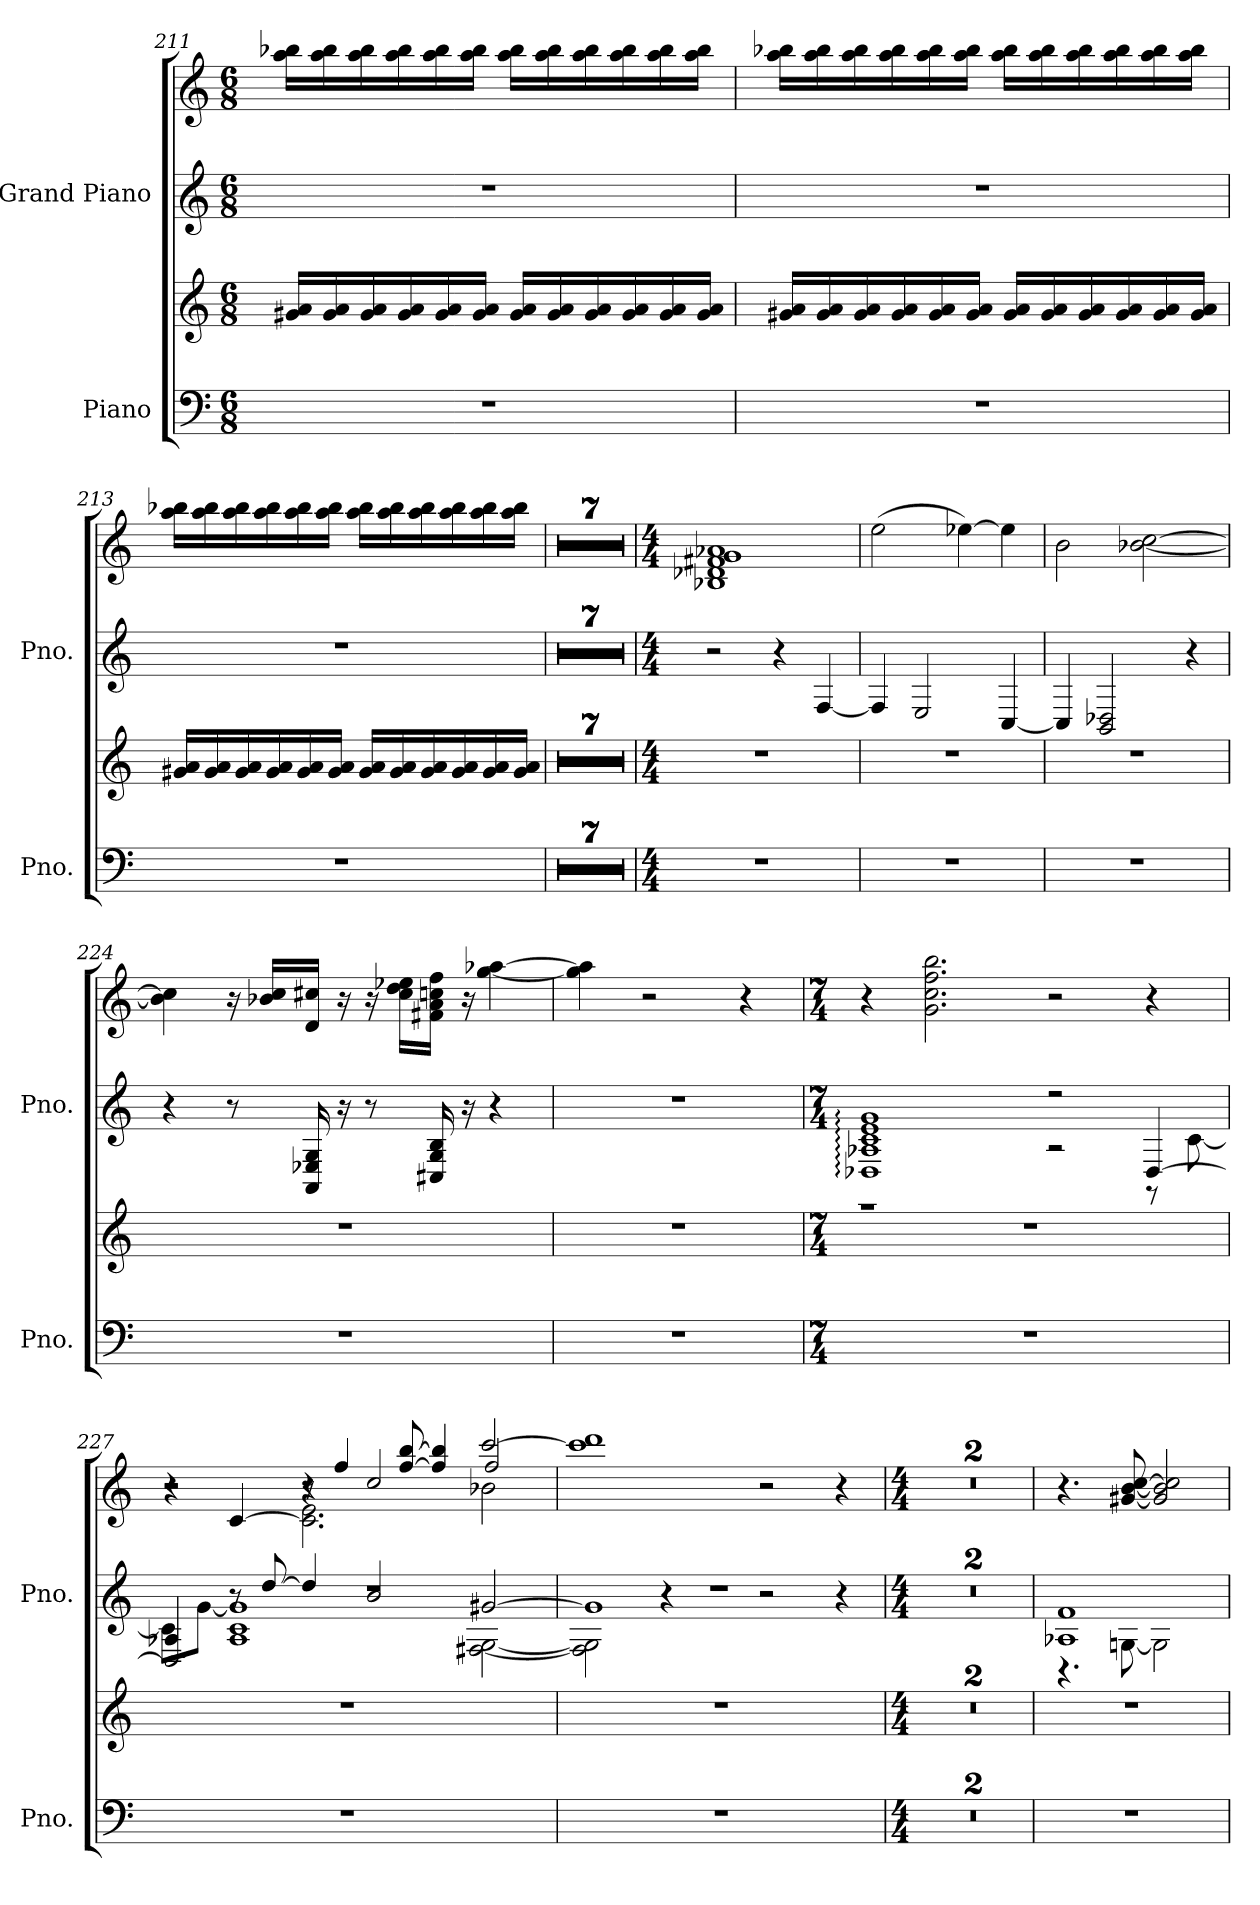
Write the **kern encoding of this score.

**kern	**kern	**kern	**kern
*part2	*part2	*part1	*part1
*staff4	*staff3	*staff2	*staff1
*I"Piano	*	*I"Grand Piano	*
*I'Pno.	*	*I'Pno.	*
!!LO:PB:g=z
*clefF4	*clefG2	*clefG2	*clefG2
*k[]	*k[]	*k[]	*k[]
*M6/8	*M6/8	*M6/8	*M6/8
=211	=211	=211	=211
2.r	16g#X/ 16a/LL	2.r	16aa\ 16bb-X\LL
.	16g#/ 16a/	.	16aa\ 16bb-\
.	16g#/ 16a/	.	16aa\ 16bb-\
.	16g#/ 16a/	.	16aa\ 16bb-\
.	16g#/ 16a/	.	16aa\ 16bb-\
.	16g#/ 16a/JJ	.	16aa\ 16bb-\JJ
.	16g#/ 16a/LL	.	16aa\ 16bb-\LL
.	16g#/ 16a/	.	16aa\ 16bb-\
.	16g#/ 16a/	.	16aa\ 16bb-\
.	16g#/ 16a/	.	16aa\ 16bb-\
.	16g#/ 16a/	.	16aa\ 16bb-\
.	16g#/ 16a/JJ	.	16aa\ 16bb-\JJ
!!LO:LB:g=z
=212	=212	=212	=212
2.r	16g#X/ 16a/LL	2.r	16aa\ 16bb-X\LL
.	16g#/ 16a/	.	16aa\ 16bb-\
.	16g#/ 16a/	.	16aa\ 16bb-\
.	16g#/ 16a/	.	16aa\ 16bb-\
.	16g#/ 16a/	.	16aa\ 16bb-\
.	16g#/ 16a/JJ	.	16aa\ 16bb-\JJ
.	16g#/ 16a/LL	.	16aa\ 16bb-\LL
.	16g#/ 16a/	.	16aa\ 16bb-\
.	16g#/ 16a/	.	16aa\ 16bb-\
.	16g#/ 16a/	.	16aa\ 16bb-\
.	16g#/ 16a/	.	16aa\ 16bb-\
.	16g#/ 16a/JJ	.	16aa\ 16bb-\JJ
!!LO:LB:g=z
=213	=213	=213	=213
2.r	16g#X/ 16a/LL	2.r	16aa\ 16bb-X\LL
.	16g#/ 16a/	.	16aa\ 16bb-\
.	16g#/ 16a/	.	16aa\ 16bb-\
.	16g#/ 16a/	.	16aa\ 16bb-\
.	16g#/ 16a/	.	16aa\ 16bb-\
.	16g#/ 16a/JJ	.	16aa\ 16bb-\JJ
.	16g#/ 16a/LL	.	16aa\ 16bb-\LL
.	16g#/ 16a/	.	16aa\ 16bb-\
.	16g#/ 16a/	.	16aa\ 16bb-\
.	16g#/ 16a/	.	16aa\ 16bb-\
.	16g#/ 16a/	.	16aa\ 16bb-\
.	16g#/ 16a/JJ	.	16aa\ 16bb-\JJ
=214	=214	=214	=214
2.r	2.r	2.r	2.r
=215	=215	=215	=215
2.r	2.r	2.r	2.r
=216	=216	=216	=216
2.r	2.r	2.r	2.r
=217	=217	=217	=217
2.r	2.r	2.r	2.r
=218	=218	=218	=218
2.r	2.r	2.r	2.r
=219	=219	=219	=219
2.r	2.r	2.r	2.r
=220	=220	=220	=220
2.r	2.r	2.r	2.r
!!LO:LB:g=z
=221	=221	=221	=221
*M4/4	*M4/4	*M4/4	*M4/4
1r	1r	2r	1B-X 1d-X 1f#X 1g 1a-X
.	.	4r	.
.	.	[4F/	.
=222	=222	=222	=222
1r	1r	4F/]	(2ee\
.	.	2E/	.
.	.	.	[4ee-X\)
.	.	[4C/	4ee-\]
=223	=223	=223	=223
1r	1r	4C/]	2b\
.	.	2BB/ 2D-X/	.
.	.	.	[2b-X\ [2cc\
.	.	4r	.
=224	=224	=224	=224
1r	1r	4r	4b-\] 4cc\]
.	.	8r	16r
.	.	.	16b-X/ 16cc/LL
.	.	16AA/ 16E-X/ 16G/	16d/ 16cc#X/JJ
.	.	16r	16r
.	.	8r	16r
.	.	.	16cc#\ 16dd\ 16ee-X\LL
.	.	16C#X/ 16G/ 16B/	16f#X\ 16a\ 16ccn\ 16ff\JJ
.	.	16r	16r
.	.	4r	[4gg\ [4aa-X\
=225	=225	=225	=225
1r	1r	1r	4gg\] 4aa-\]
.	.	.	2r
.	.	.	4r
!!LO:LB:g=z
=226	=226	=226	=226
*M7/4	*M7/4	*M7/4	*M7/4
*	*	*^	*
1..r	1..r	1D-X: 1A-X: 1c: 1e: 1g:	1r	4r
.	.	.	.	2.g\ 2.cc\ 2.ff\ 2.bb\
.	.	2r	2r	2r
.	.	[4D-/	8r	4r
.	.	.	[8c\	.
=227	=227	=227	=227	=227
*	*	*	*^	*^
*	*	*	*	*	*	*^
1..r	1..r	2.D-/]	8c\L]	4A-X/	4r	2r	2r
.	.	.	[8g\J	.	.	.	.
.	.	.	1A- 1c 1g]	8r	[4c/	.	.
.	.	.	.	[8dd/	.	.	.
.	.	.	.	4dd/]	8r	2.c\] 2.e\	4r
.	.	.	.	.	4ff/	.	.
.	.	1r	.	2b/	.	.	2cc/
.	.	.	.	.	[8ff/ [8bb/	.	.
.	.	.	.	.	4ff/] 4bb/]	.	.
.	.	.	[2F#X\ [2G\	[2g#X/	[2ccc/	2b-X\	2ff/
*	*	*	*	*	*v	*v	*v
=228	=228	=228	=228	=228	=228
1..r	1..r	1..r	2F#\] 2G\]	1g#]	1ccc] 1ddd
.	.	.	4r	.	.
.	.	.	1r	.	.
.	.	.	.	2r	2r
.	.	.	.	4r	4r
*	*	*v	*v	*v	*
=229	=229	=229	=229
*M4/4	*M4/4	*M4/4	*M4/4
1r	1r	1r	1r
=230	=230	=230	=230
1r	1r	1r	1r
!!LO:PB:g=z
=231	=231	=231	=231
*	*	*^	*
1r	1r	1A-X 1f	4.r	4.r
.	.	.	[8Gn\	[8g#X/ [8b/ [8cc/
.	.	.	2G\]	2g#/] 2b/] 2cc/]
*	*	*v	*v	*
=	=	=	=
*-	*-	*-	*-
